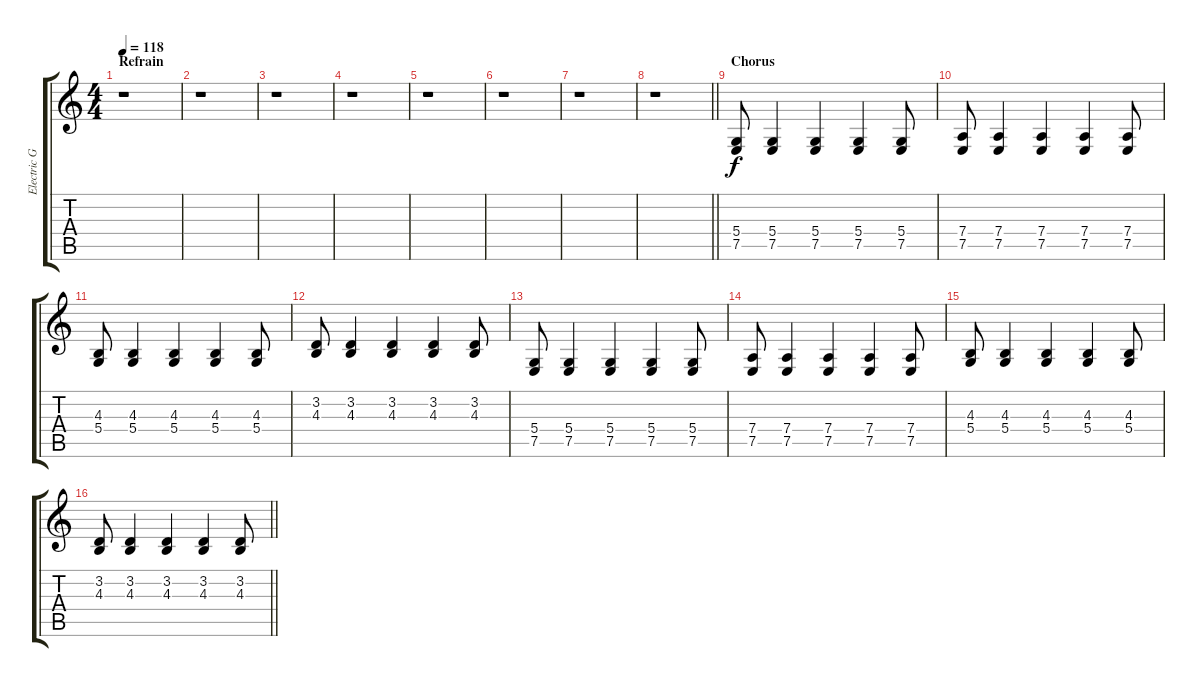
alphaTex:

\track ("Electric Guitar" "Electric G") {instrument fx4atmosphere}
\staff {score tabs}
\tuning (E4 B3 G3 D3 A2 E2) {hide}
\ts (4 4)
\section ("" "Refrain")
\tempo 118
\clef g2
\ks c
r.1{dy f} |
r.1 |
r.1 |
r.1 |
r.1 |
r.1 |
r.1 |
\barLineRight lightlight
r.1 |
\section ("" "Chorus")
(5.4 7.5).8 (5.4 7.5).4 (5.4 7.5).4 (5.4 7.5).4 (5.4 7.5).8 |
(7.4 7.5).8 (7.4 7.5).4 (7.4 7.5).4 (7.4 7.5).4 (7.4 7.5).8 |
(4.3 5.4).8 (4.3 5.4).4 (4.3 5.4).4 (4.3 5.4).4 (4.3 5.4).8 |
(3.2 4.3).8 (3.2 4.3).4 (3.2 4.3).4 (3.2 4.3).4 (3.2 4.3).8 |
(5.4 7.5).8 (5.4 7.5).4 (5.4 7.5).4 (5.4 7.5).4 (5.4 7.5).8 |
(7.4 7.5).8 (7.4 7.5).4 (7.4 7.5).4 (7.4 7.5).4 (7.4 7.5).8 |
(4.3 5.4).8 (4.3 5.4).4 (4.3 5.4).4 (4.3 5.4).4 (4.3 5.4).8 |
\barLineRight lightlight
(3.2 4.3).8 (3.2 4.3).4 (3.2 4.3).4 (3.2 4.3).4 (3.2 4.3).8
